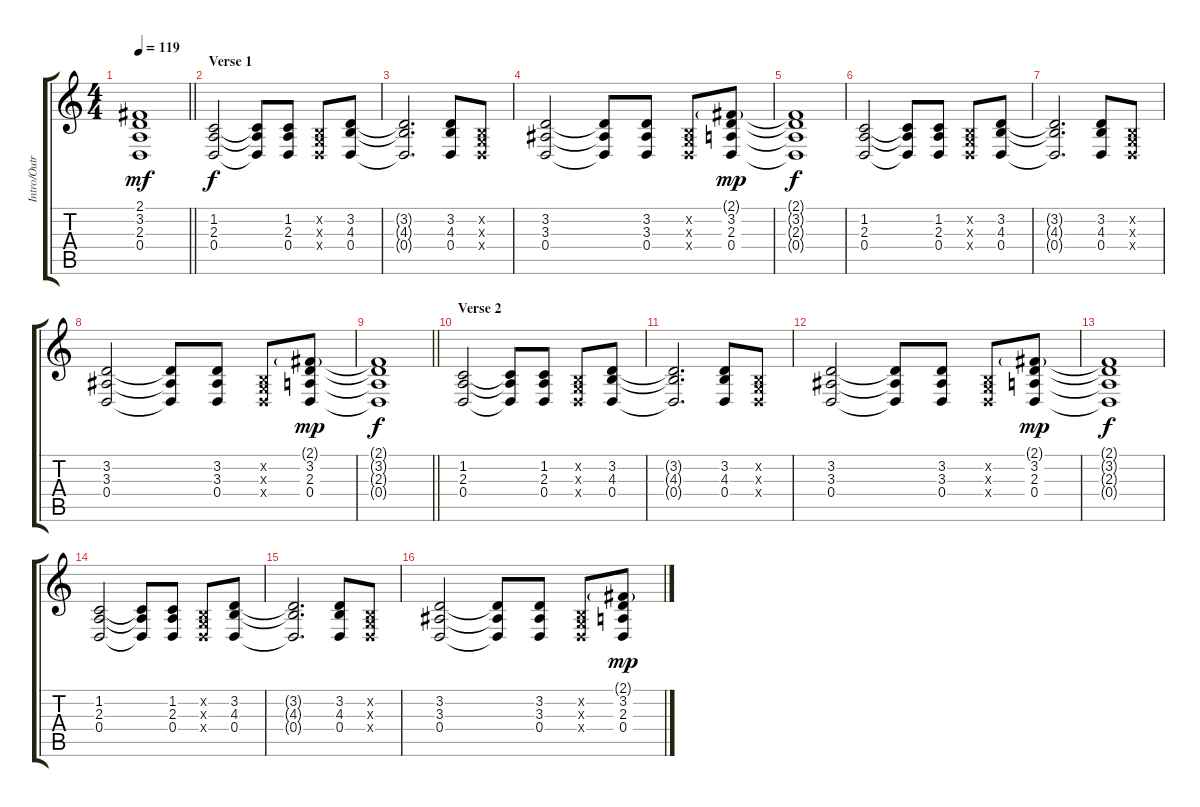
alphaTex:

\track ("Intro/Outro Guitar" "Intro/Outr") {instrument pad4choir}
\staff {score tabs}
\tuning (E4 B3 G3 D3 A2 E2) {hide}
\ts (4 4)
\tempo 119
\clef g2
\barLineRight lightlight
\ks c
(2.1{t} 3.2{t} 2.3{t} 0.4{t}).1{dy mf} |
\section ("" "Verse 1")
(1.2 2.3 0.4).2{dy f} (1.2{t} 2.3{t} 0.4{t}).8 (1.2 2.3 0.4).8 (0.2{x} 0.3{x} 0.4{x}).8 (3.2 4.3 0.4).8 |
(3.2{t} 4.3{t} 0.4{t}).2{d} (3.2 4.3 0.4).8 (0.2{x} 0.3{x} 0.4{x}).8 |
(3.2 3.3 0.4).2 (3.2{t} 3.3{t} 0.4{t}).8 (3.2 3.3 0.4).8 (0.2{x} 0.3{x} 0.4{x}).8 (2.1{g} 3.2 2.3 0.4).8{dy mp} |
(2.1{t} 3.2{t} 2.3{t} 0.4{t}).1{dy f} |
(1.2 2.3 0.4).2 (1.2{t} 2.3{t} 0.4{t}).8 (1.2 2.3 0.4).8 (0.2{x} 0.3{x} 0.4{x}).8 (3.2 4.3 0.4).8 |
(3.2{t} 4.3{t} 0.4{t}).2{d} (3.2 4.3 0.4).8 (0.2{x} 0.3{x} 0.4{x}).8 |
(3.2 3.3 0.4).2 (3.2{t} 3.3{t} 0.4{t}).8 (3.2 3.3 0.4).8 (0.2{x} 0.3{x} 0.4{x}).8 (2.1{g} 3.2 2.3 0.4).8{dy mp} |
\barLineRight lightlight
(2.1{t} 3.2{t} 2.3{t} 0.4{t}).1{dy f} |
\section ("" "Verse 2")
(1.2 2.3 0.4).2 (1.2{t} 2.3{t} 0.4{t}).8 (1.2 2.3 0.4).8 (0.2{x} 0.3{x} 0.4{x}).8 (3.2 4.3 0.4).8 |
(3.2{t} 4.3{t} 0.4{t}).2{d} (3.2 4.3 0.4).8 (0.2{x} 0.3{x} 0.4{x}).8 |
(3.2 3.3 0.4).2 (3.2{t} 3.3{t} 0.4{t}).8 (3.2 3.3 0.4).8 (0.2{x} 0.3{x} 0.4{x}).8 (2.1{g} 3.2 2.3 0.4).8{dy mp} |
(2.1{t} 3.2{t} 2.3{t} 0.4{t}).1{dy f} |
(1.2 2.3 0.4).2 (1.2{t} 2.3{t} 0.4{t}).8 (1.2 2.3 0.4).8 (0.2{x} 0.3{x} 0.4{x}).8 (3.2 4.3 0.4).8 |
(3.2{t} 4.3{t} 0.4{t}).2{d} (3.2 4.3 0.4).8 (0.2{x} 0.3{x} 0.4{x}).8 |
(3.2 3.3 0.4).2 (3.2{t} 3.3{t} 0.4{t}).8 (3.2 3.3 0.4).8 (0.2{x} 0.3{x} 0.4{x}).8 (2.1{g} 3.2 2.3 0.4).8{dy mp}
